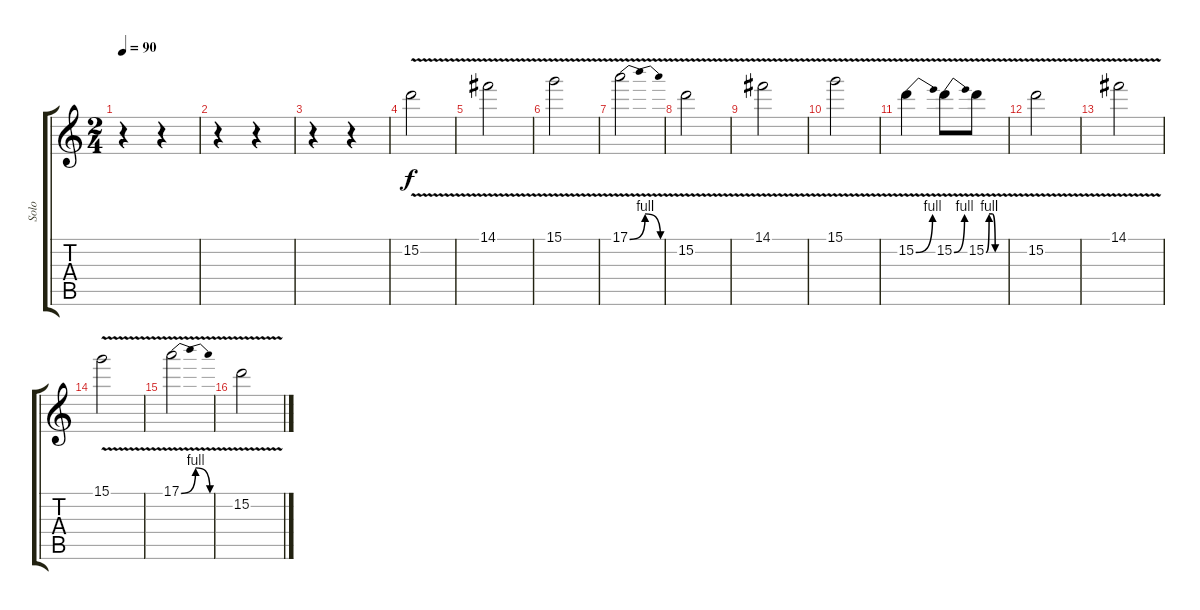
\track ("Solo" "Solo") {instrument overdrivenguitar}
\staff {score tabs}
\tuning (E4 B3 G3 D3 A2 E2) {hide}
\ts (2 4)
\tempo 90
\clef g2
\ks c
r.4{dy f} r.4 |
r.4 r.4 |
r.4 r.4 |
15.2{v}.2 |
14.1{v}.2 |
15.1{v}.2 |
17.1{be (bendrelease 0 0 15 4 30 4 60 0) v}.2 |
15.2{v}.2 |
14.1{v}.2 |
15.1{v}.2 |
15.2{be (bend 0 0 60 4) v}.4 15.2{be (bend 0 0 60 4) v}.8 15.2{be (custom 0 0 10 4 20 4 30 0 60 0) v}.8 |
15.2{v}.2 |
14.1{v}.2 |
15.1{v}.2 |
17.1{be (bendrelease 0 0 15 4 30 4 60 0) v}.2 |
15.2{v}.2
